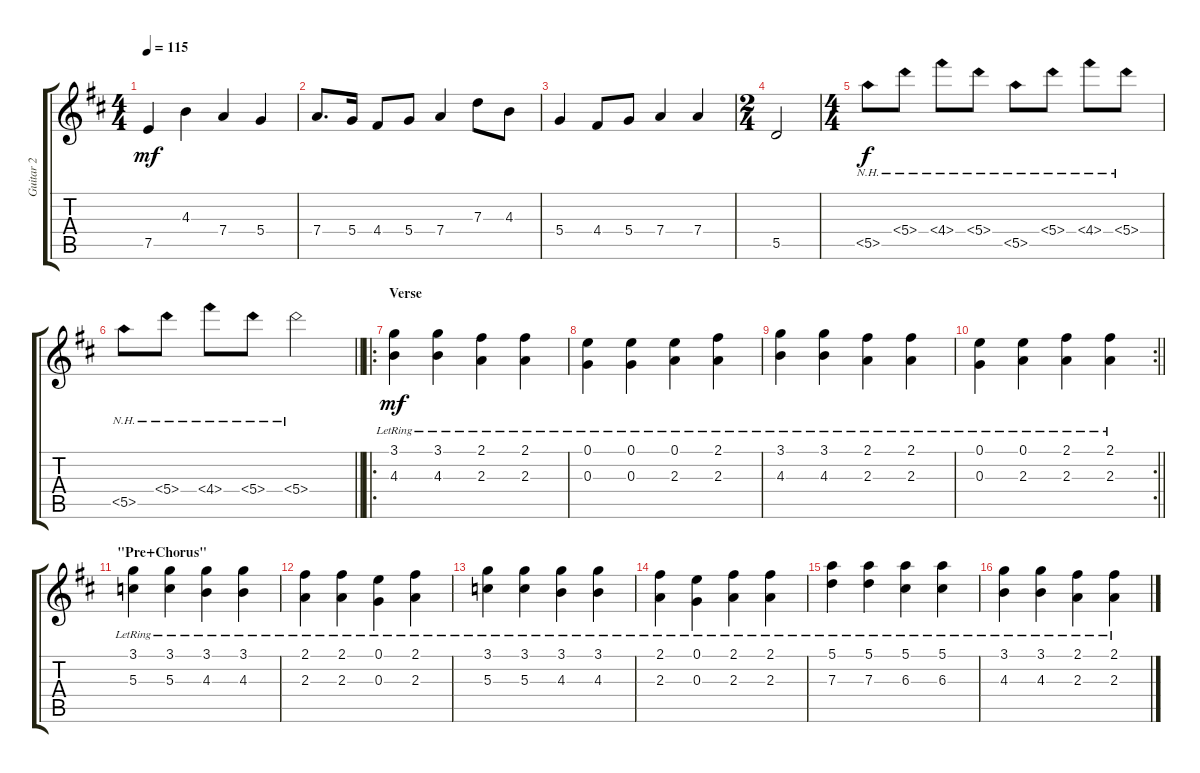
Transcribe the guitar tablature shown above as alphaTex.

\track ("Guitar 2" "Guitar 2") {instrument acousticguitarsteel}
\staff {score tabs}
\tuning (E4 B3 G3 D3 A2 D2) {hide}
\ts (4 4)
\tempo 115
\clef g2
\ks d
7.5.4{dy mf} 4.3.4 7.4.4 5.4.4 |
7.4.8{d} 5.4.16 4.4.8 5.4.8 7.4.4 7.3.8 4.3.8 |
5.4.4 4.4.8 5.4.8 7.4.4 7.4.4 |
\ts (2 4)
5.5.2 |
\ts (4 4)
5.5{nh}.8{dy f} 5.4{nh}.8 4.4{nh}.8 5.4{nh}.8 5.5{nh}.8 5.4{nh}.8 4.4{nh}.8 5.4{nh}.8 |
\barLineRight lightlight
5.5{nh}.8 5.4{nh}.8 4.4{nh}.8 5.4{nh}.8 5.4{nh}.2 |
\ro
\section ("" "Verse")
(3.1{lr} 4.3{lr}).4{dy mf} (3.1{lr} 4.3{lr}).4 (2.1{lr} 2.3{lr}).4 (2.1{lr} 2.3{lr}).4 |
(0.1{lr} 0.3{lr}).4 (0.1{lr} 0.3{lr}).4 (0.1{lr} 2.3{lr}).4 (2.1{lr} 2.3{lr}).4 |
(3.1{lr} 4.3{lr}).4 (3.1{lr} 4.3{lr}).4 (2.1{lr} 2.3{lr}).4 (2.1{lr} 2.3{lr}).4 |
\rc 2
\barLineRight lightlight
(0.1{lr} 0.3{lr}).4 (0.1{lr} 2.3{lr}).4 (2.1{lr} 2.3{lr}).4 (2.1 2.3{lr}).4 |
\section ("" "\"Pre+Chorus\"")
(3.1{lr} 5.3{lr}).4 (3.1{lr} 5.3{lr}).4 (3.1{lr} 4.3{lr}).4 (3.1{lr} 4.3{lr}).4 |
(2.1{lr} 2.3{lr}).4 (2.1{lr} 2.3{lr}).4 (0.1{lr} 0.3{lr}).4 (2.1{lr} 2.3{lr}).4 |
(3.1{lr} 5.3{lr}).4 (3.1{lr} 5.3{lr}).4 (3.1{lr} 4.3{lr}).4 (3.1{lr} 4.3{lr}).4 |
(2.1{lr} 2.3{lr}).4 (0.1{lr} 0.3{lr}).4 (2.1{lr} 2.3{lr}).4 (2.1 2.3{lr}).4 |
(5.1{lr} 7.3{lr}).4 (5.1{lr} 7.3{lr}).4 (5.1{lr} 6.3{lr}).4 (5.1{lr} 6.3{lr}).4 |
(3.1{lr} 4.3{lr}).4 (3.1{lr} 4.3{lr}).4 (2.1{lr} 2.3{lr}).4 (2.1 2.3{lr}).4
